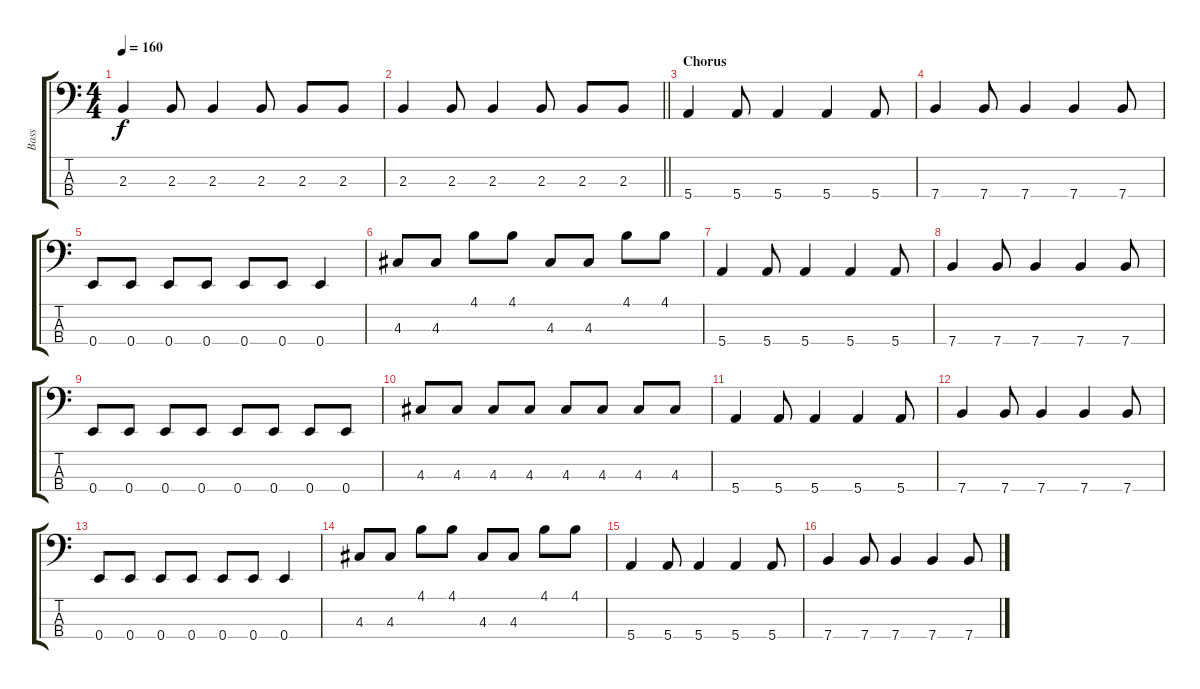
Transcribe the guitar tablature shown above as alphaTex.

\track ("Bass" "Bass") {instrument electricbasspick}
\staff {score tabs}
\tuning (G2 D2 A1 E1) {hide}
\ts (4 4)
\tempo 160
\clef f4
\ks c
2.3.4{dy f} 2.3.8 2.3.4 2.3.8 2.3.8 2.3.8 |
\barLineRight lightlight
2.3.4 2.3.8 2.3.4 2.3.8 2.3.8 2.3.8 |
\section ("" "Chorus")
5.4.4 5.4.8 5.4.4 5.4.4 5.4.8 |
7.4.4 7.4.8 7.4.4 7.4.4 7.4.8 |
0.4.8 0.4.8 0.4.8 0.4.8 0.4.8 0.4.8 0.4.4 |
4.3.8 4.3.8 4.1.8 4.1.8 4.3.8 4.3.8 4.1.8 4.1.8 |
5.4.4 5.4.8 5.4.4 5.4.4 5.4.8 |
7.4.4 7.4.8 7.4.4 7.4.4 7.4.8 |
0.4.8 0.4.8 0.4.8 0.4.8 0.4.8 0.4.8 0.4.8 0.4.8 |
4.3.8 4.3.8 4.3.8 4.3.8 4.3.8 4.3.8 4.3.8 4.3.8 |
5.4.4 5.4.8 5.4.4 5.4.4 5.4.8 |
7.4.4 7.4.8 7.4.4 7.4.4 7.4.8 |
0.4.8 0.4.8 0.4.8 0.4.8 0.4.8 0.4.8 0.4.4 |
4.3.8 4.3.8 4.1.8 4.1.8 4.3.8 4.3.8 4.1.8 4.1.8 |
5.4.4 5.4.8 5.4.4 5.4.4 5.4.8 |
7.4.4 7.4.8 7.4.4 7.4.4 7.4.8
